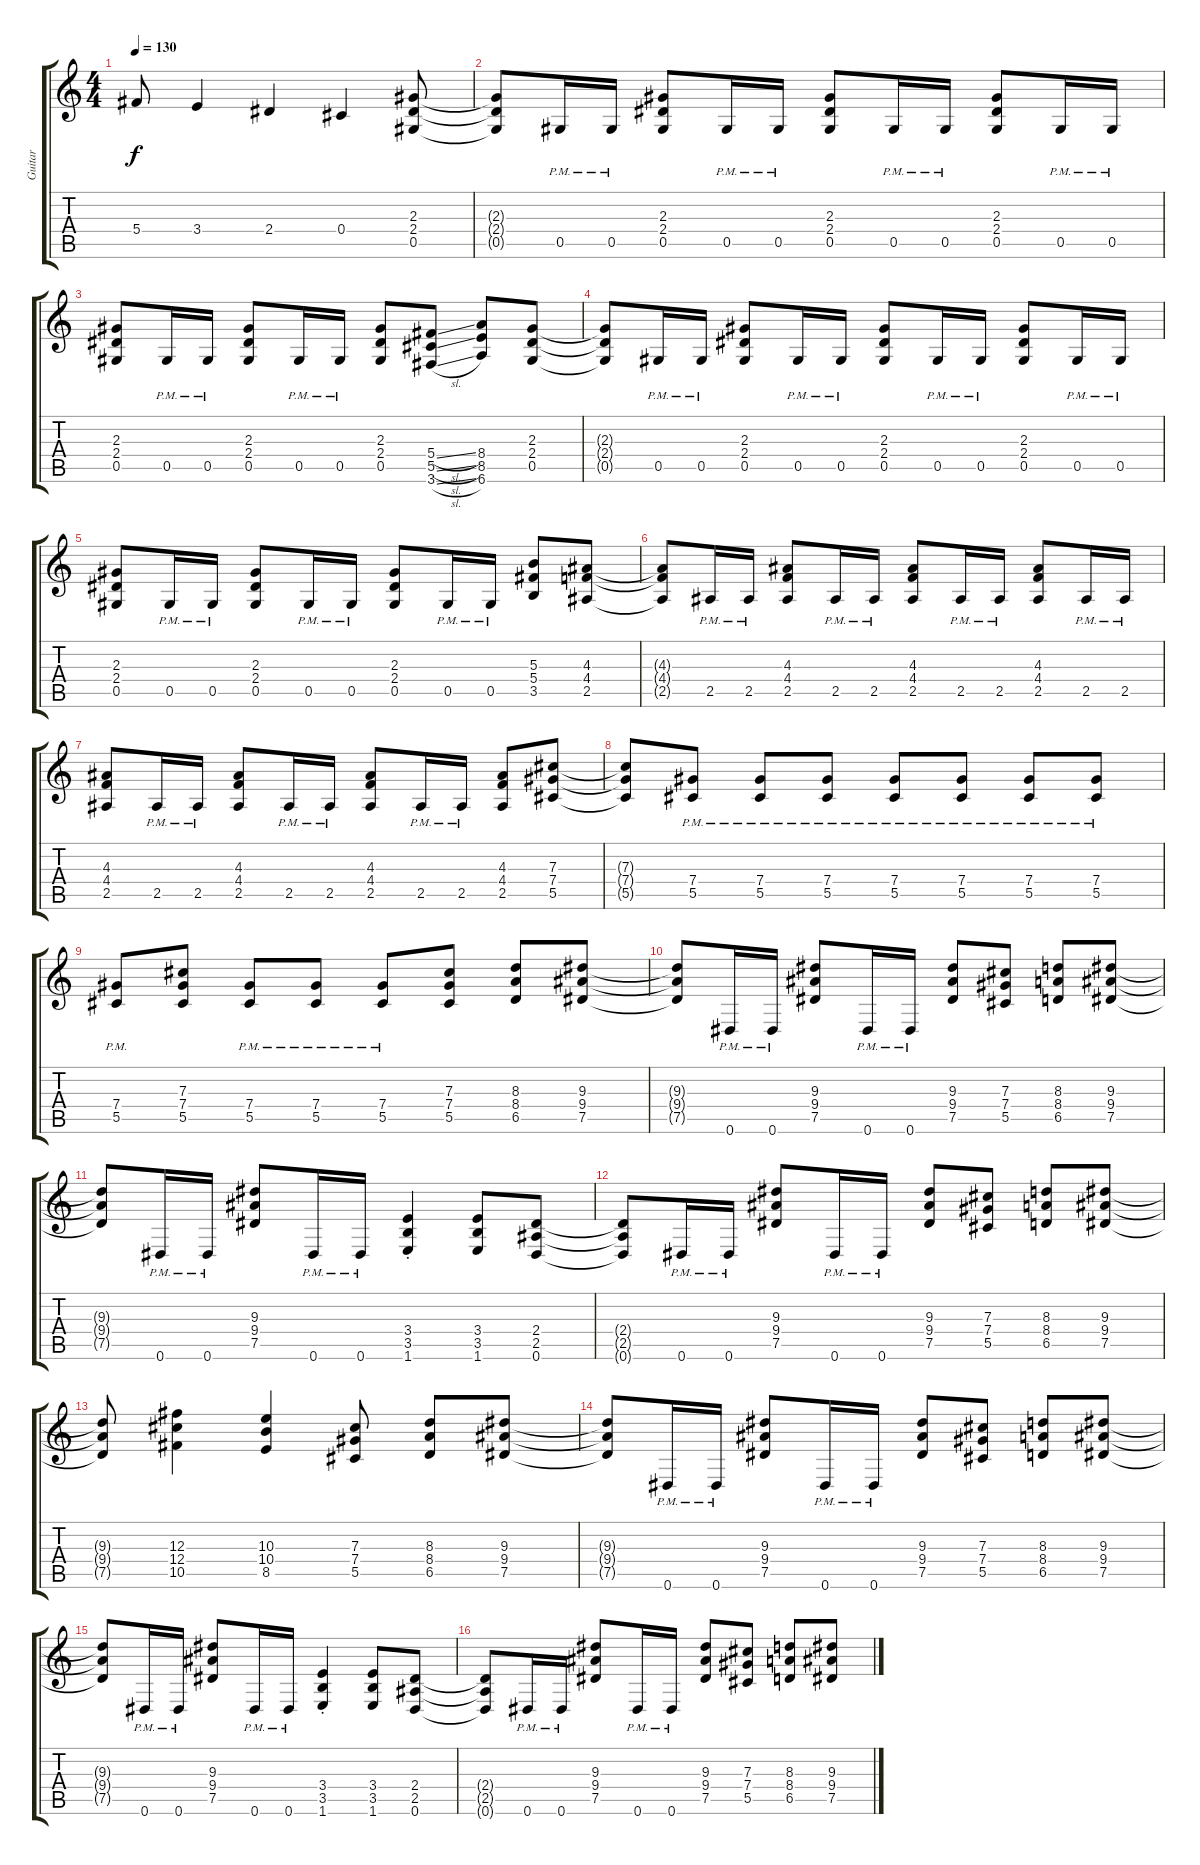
\track ("Guitar " "Guitar ") {instrument distortionguitar}
\staff {score tabs}
\tuning (Eb4 Bb3 Gb3 Db3 Ab2 Eb2) {hide}
\ts (4 4)
\tempo 130
\clef g2
\ks c
5.4{t}.8{dy f} 3.4.4 2.4.4 0.4.4 (2.3 2.4 0.5).8 |
(2.3{t} 2.4{t} 0.5{t}).8 0.5{pm}.16 0.5{pm}.16 (2.3 2.4 0.5).8 0.5{pm}.16 0.5{pm}.16 (2.3 2.4 0.5).8 0.5{pm}.16 0.5{pm}.16 (2.3 2.4 0.5).8 0.5{pm}.16 0.5{pm}.16 |
(2.3 2.4 0.5).8 0.5{pm}.16 0.5{pm}.16 (2.3 2.4 0.5).8 0.5{pm}.16 0.5{pm}.16 (2.3 2.4 0.5).8 (5.4{sl} 5.5{sl} 3.6{sl}).8 (8.4 8.5 6.6).8 (2.3 2.4 0.5).8 |
(2.3{t} 2.4{t} 0.5{t}).8 0.5{pm}.16 0.5{pm}.16 (2.3 2.4 0.5).8 0.5{pm}.16 0.5{pm}.16 (2.3 2.4 0.5).8 0.5{pm}.16 0.5{pm}.16 (2.3 2.4 0.5).8 0.5{pm}.16 0.5{pm}.16 |
(2.3 2.4 0.5).8 0.5{pm}.16 0.5{pm}.16 (2.3 2.4 0.5).8 0.5{pm}.16 0.5{pm}.16 (2.3 2.4 0.5).8 0.5{pm}.16 0.5{pm}.16 (5.3 5.4 3.5).8 (4.3 4.4 2.5).8 |
(4.3{t} 4.4{t} 2.5{t}).8 2.5{pm}.16 2.5{pm}.16 (4.3 4.4 2.5).8 2.5{pm}.16 2.5{pm}.16 (4.3 4.4 2.5).8 2.5{pm}.16 2.5{pm}.16 (4.3 4.4 2.5).8 2.5{pm}.16 2.5{pm}.16 |
(4.3 4.4 2.5).8 2.5{pm}.16 2.5{pm}.16 (4.3 4.4 2.5).8 2.5{pm}.16 2.5{pm}.16 (4.3 4.4 2.5).8 2.5{pm}.16 2.5{pm}.16 (4.3 4.4 2.5).8 (7.3 7.4 5.5).8 |
(7.3{t} 7.4{t} 5.5{t}).8 (7.4{pm} 5.5{pm}).8 (7.4{pm} 5.5{pm}).8 (7.4{pm} 5.5{pm}).8 (7.4{pm} 5.5{pm}).8 (7.4{pm} 5.5{pm}).8 (7.4{pm} 5.5{pm}).8 (7.4{pm} 5.5{pm}).8 |
(7.4{pm} 5.5{pm}).8 (7.3 7.4 5.5).8 (7.4{pm} 5.5{pm}).8 (7.4{pm} 5.5{pm}).8 (7.4{pm} 5.5{pm}).8 (7.3 7.4 5.5).8 (8.3 8.4 6.5).8 (9.3 9.4 7.5).8 |
(9.3{t} 9.4{t} 7.5{t}).8 0.6{pm}.16 0.6{pm}.16 (9.3 9.4 7.5).8 0.6{pm}.16 0.6{pm}.16 (9.3 9.4 7.5).8 (7.3 7.4 5.5).8 (8.3 8.4 6.5).8 (9.3 9.4 7.5).8 |
(9.3{t} 9.4{t} 7.5{t}).8 0.6{pm}.16 0.6{pm}.16 (9.3 9.4 7.5).8 0.6{pm}.16 0.6{pm}.16 (3.4{st} 3.5{st} 1.6{st}).4 (3.4 3.5 1.6).8 (2.4 2.5 0.6).8 |
(2.4{t} 2.5{t} 0.6{t}).8 0.6{pm}.16 0.6{pm}.16 (9.3 9.4 7.5).8 0.6{pm}.16 0.6{pm}.16 (9.3 9.4 7.5).8 (7.3 7.4 5.5).8 (8.3 8.4 6.5).8 (9.3 9.4 7.5).8 |
(9.3{t} 9.4{t} 7.5{t}).8 (12.3 12.4 10.5).4 (10.3 10.4 8.5).4 (7.3 7.4 5.5).8 (8.3 8.4 6.5).8 (9.3 9.4 7.5).8 |
(9.3{t} 9.4{t} 7.5{t}).8 0.6{pm}.16 0.6{pm}.16 (9.3 9.4 7.5).8 0.6{pm}.16 0.6{pm}.16 (9.3 9.4 7.5).8 (7.3 7.4 5.5).8 (8.3 8.4 6.5).8 (9.3 9.4 7.5).8 |
(9.3{t} 9.4{t} 7.5{t}).8 0.6{pm}.16 0.6{pm}.16 (9.3 9.4 7.5).8 0.6{pm}.16 0.6{pm}.16 (3.4{st} 3.5{st} 1.6{st}).4 (3.4 3.5 1.6).8 (2.4 2.5 0.6).8 |
(2.4{t} 2.5{t} 0.6{t}).8 0.6{pm}.16 0.6{pm}.16 (9.3 9.4 7.5).8 0.6{pm}.16 0.6{pm}.16 (9.3 9.4 7.5).8 (7.3 7.4 5.5).8 (8.3 8.4 6.5).8 (9.3 9.4 7.5).8
